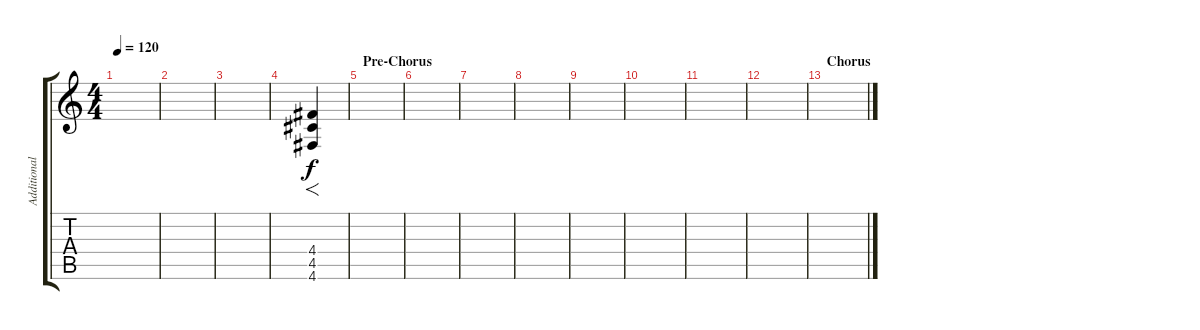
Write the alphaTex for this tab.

\track ("Additional Guitar" "Additional") {instrument distortionguitar}
\staff {score tabs}
\tuning (E4 B3 G3 D3 A2 D2) {hide}
\ts (4 4)
\tempo 120
\clef g2
\ks c
|
|
|
(4.4 4.5 4.6).4{f} |
\section ("" "Pre-Chorus")
|
|
|
|
|
|
|
|
\section ("" "Chorus")
